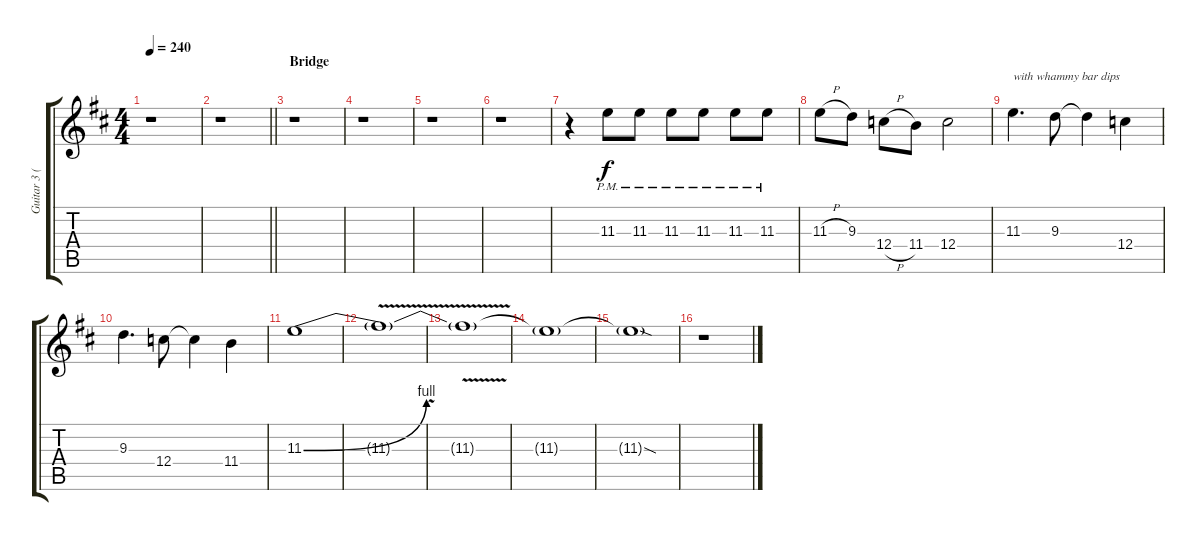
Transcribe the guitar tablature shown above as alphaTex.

\track ("Guitar 3 (Harmony)" "Guitar 3 (") {instrument overdrivenguitar}
\staff {score tabs}
\tuning (D4 A3 F3 C3 G2 D2) {hide}
\ts (4 4)
\tempo 240
\clef g2
\ks d
r.1{dy f} |
\barLineRight lightlight
r.1 |
\section ("" "Bridge")
r.1 |
r.1 |
r.1 |
r.1 |
r.4 11.3{pm}.8 11.3{pm}.8 11.3{pm}.8 11.3{pm}.8 11.3{pm}.8 11.3{pm}.8 |
11.3{h}.8 9.3.8 12.4{h}.8 11.4.8 12.4.2 |
11.3.4{d txt "with whammy bar dips"} 9.3.8 9.3{t}.4 12.4.4 |
9.3.4{d} 12.4.8 12.4{t}.4 11.4.4 |
11.3{be (bend 0 0 60 4)}.1 |
11.3{v t}.1 |
11.3{t}.1 |
11.3{t}.1 |
11.3{sod t}.1 |
r.1
